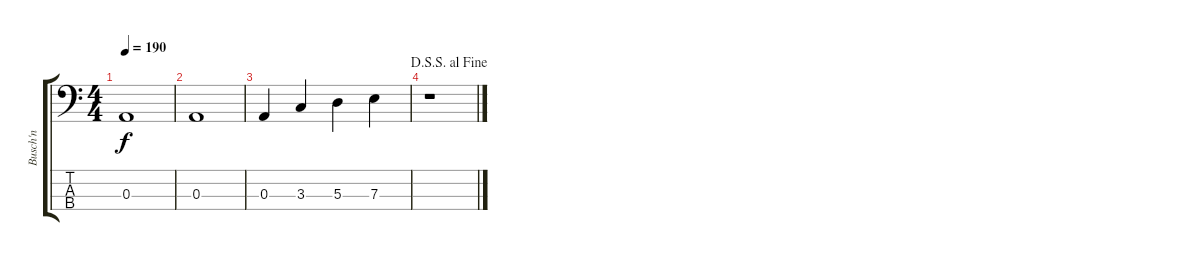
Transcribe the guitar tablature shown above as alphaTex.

\track ("Busch'n" "Busch'n") {instrument electricbassfinger}
\staff {score tabs}
\tuning (G2 D2 A1 E1) {hide}
\ts (4 4)
\tempo 190
\clef f4
\ks c
0.3.1{dy f} |
0.3.1 |
0.3.4 3.3.4 5.3.4 7.3.4 |
\jump dalsegnosegnoalfine
r.1
